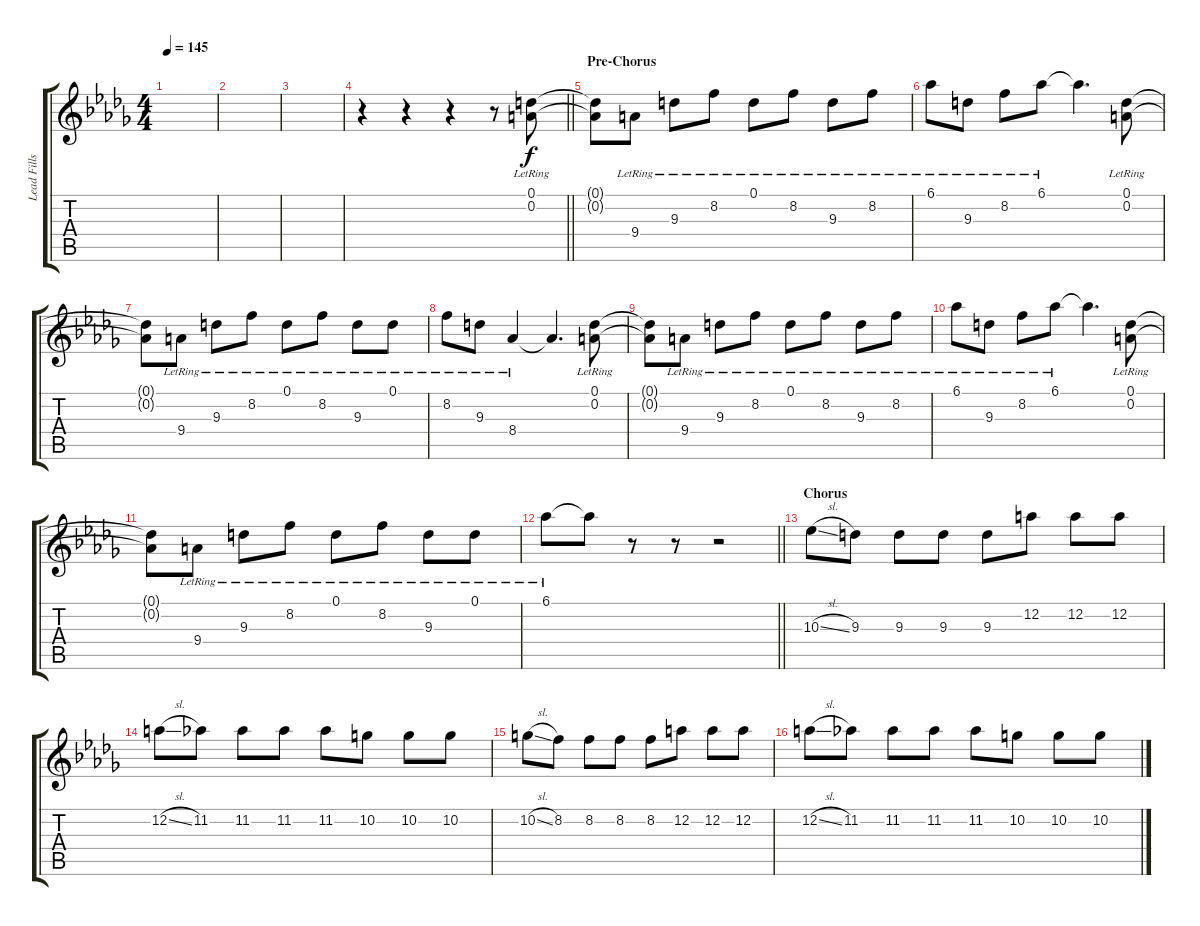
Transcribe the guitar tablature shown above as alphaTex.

\track ("Lead Fills" "Lead Fills") {instrument distortionguitar}
\staff {score tabs}
\tuning (D4 A3 F3 C3 G2 D2) {hide}
\ts (4 4)
\tempo 145
\clef g2
\ks db
|
|
|
\barLineRight lightlight
r.4 r.4 r.4 r.8{volume 10} (0.1{lr} 0.2{lr}).8 |
\section ("" "Pre-Chorus")
(0.1{t} 0.2{t}).8 9.4{lr}.8 9.3{lr}.8 8.2{lr}.8 0.1{lr}.8 8.2{lr}.8 9.3{lr}.8 8.2{lr}.8 |
6.1{lr}.8 9.3{lr}.8 8.2{lr}.8 6.1{lr}.8 6.1{t}.4{d} (0.1{lr} 0.2{lr}).8 |
(0.1{t} 0.2{t}).8 9.4{lr}.8 9.3{lr}.8 8.2{lr}.8 0.1{lr}.8 8.2{lr}.8 9.3{lr}.8 0.1{lr}.8 |
8.2{lr}.8 9.3{lr}.8 8.4{lr}.4 8.4{t}.4{d} (0.1{lr} 0.2{lr}).8 |
(0.1{t} 0.2{t}).8 9.4{lr}.8 9.3{lr}.8 8.2{lr}.8 0.1{lr}.8 8.2{lr}.8 9.3{lr}.8 8.2{lr}.8 |
6.1{lr}.8 9.3{lr}.8 8.2{lr}.8 6.1{lr}.8 6.1{t}.4{d} (0.1{lr} 0.2{lr}).8 |
(0.1{t} 0.2{t}).8 9.4{lr}.8 9.3{lr}.8 8.2{lr}.8 0.1{lr}.8 8.2{lr}.8 9.3{lr}.8 0.1{lr}.8 |
\barLineRight lightlight
6.1{lr}.8 6.1{t}.8 r.8 r.8 r.2 |
\section ("" "Chorus")
10.3{sl}.8 9.3.8 9.3.8 9.3.8 9.3.8 12.2.8 12.2.8 12.2.8 |
12.2{sl}.8 11.2.8 11.2.8 11.2.8 11.2.8 10.2.8 10.2.8 10.2.8 |
10.2{sl}.8 8.2.8 8.2.8 8.2.8 8.2.8 12.2.8 12.2.8 12.2.8 |
12.2{sl}.8 11.2.8 11.2.8 11.2.8 11.2.8 10.2.8 10.2.8 10.2.8
